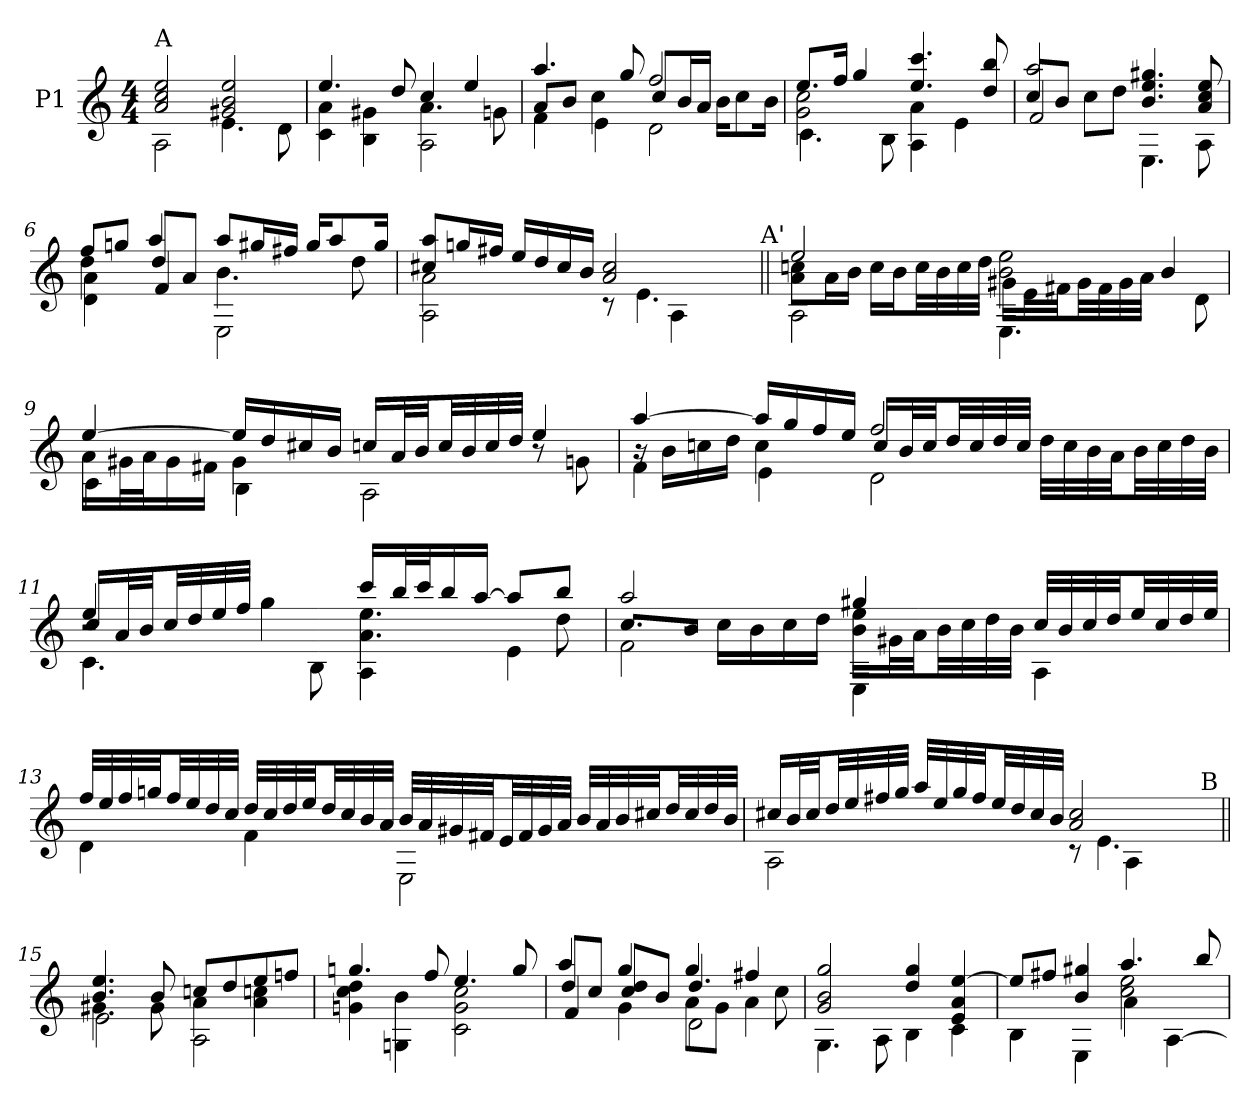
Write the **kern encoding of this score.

**kern
*part1
*staff1
*I"P1
!!LO:PB:g=z
*clefG2
*ITrd7c12
*k[]
*C:
*M4/4
*MM40
=1
*^
!LO:TX:a:t=A	!
2Ai/ 2ci 2ei	2AAi\
2G#Xi/ 2Bi 2ei	4.Ei\
.	8Di\
=2	=2
*	*^
4.ei/	4Ci\ 4Ai	2ryy
.	4BBi\ 4G#Xi	.
8di/	.	.
4ci/	4.Ai\	2AAi\
4ei/	.	.
.	8Gni\	.
=3	=3	=3
4.ai/	8Ai/L	4Fi\
.	8Bi/J	.
.	4ci\	4Ei\
8gi/	.	.
2fi/	8ci/L	2Di\
.	16Bi/L	.
.	16Ai/JJ	.
.	16Bi\KL	.
.	8ci\	.
.	16Bi\Jk	.
=4	=4	=4
8.ei/L	2Gi\ 2ci	4.Ci\
16fi/Jk	.	.
4gi/	.	.
.	.	8BBi\
4.ei/ 4.cci	4Ai\	4AAi\
.	4Ei\	4ryy
8di/ 8bi	.	.
=5	=5	=5
*	*	*^
2ai/	8ci/L	2ryy	2Fi/
.	8Bi/J	.	.
.	8ci\L	.	.
.	8di\J	.	.
4.Bi/ 4.ei 4.g#Xi	2ryy	2ryy	4.EEi\
8Ai/ 8ci 8ei	.	.	8AAi\
=6	=6	=6	=6
8fi/L	4di\	4ryy	4Di\ 4Ai
8gni/J	.	.	.
4ai/	8di/L	8ryy	4Fi/
.	8Ai/J	2ryy	.
8ai/L	4.Bi\	.	2EEi\
16g#Xi/L	.	.	.
16f#Xi/JJ	.	.	.
16g#i/KL	.	.	.
8ai/	.	.	.
.	8di\	8ryy	.
16g#i/Jk	.	.	.
!!LO:LB:g=z	!!	!!	!!
=7	=7	=7	=7
8c#Xi/ 8aiL	2Ai\	2AAi\	2ryy
16gni/L	.	.	.
16f#Xi/JJ	.	.	.
16ei/LL	.	.	.
16di/	.	.	.
16c#i/	.	.	.
16Bi/JJ	.	.	.
2Ai/ 2c#i	8r	4ryy	4ryy
.	4.Ei\	.	.
.	.	4AAi\	8ryy
.	.	.	16ryy
.	.	.	32ryy
.	.	.	64ryy
.	.	.	128...ryy
!	!	!	!LO:TX:a:t=A'
.	.	.	1024ryy
=8||	=8||	=8||	=8||
2ei/	8Ai\ 8cniL	8ryy	2AAi\
.	16Ai\L	8ryy	.
.	16Bi\JJ	.	.
.	16ci\LL	4ryy	.
.	16Bi\J	.	.
.	32ci\LL	.	.
.	32Bi\	.	.
.	32ci\	.	.
.	32di\JJJ	.	.
2Bi\ 2ei	2ryy	16G#Xi\LL	4.EEi\
.	.	32Ei\L	.
.	.	32F#Xi\JJ	.
.	.	32G#i\LL	.
.	.	32F#i\	.
.	.	32G#i\	.
.	.	32Ai\JJJ	.
.	.	4Bi/	.
.	.	.	8Di\
*	*	*v	*v
=9	=9	=9
[4ei/	16Ai\LL	4Ci\
.	32G#Xi\L	.
.	32Ai\J	.
.	16G#i\	.
.	16F#Xi\JJ	.
16ei/LL]	4G#i\	4BBi\
16di/	.	.
16c#Xi/	.	.
16Bi/JJ	.	.
16cni/LL	4ryy	2AAi\
32Ai/L	.	.
32Bi/JJ	.	.
32ci/LL	.	.
32Bi/	.	.
32ci/	.	.
32di/JJJ	.	.
4ei/	8r	.
.	8Gni\	.
!!LO:LB:g=z	!!	!!
=10	=10	=10
[4ai/	16r	4Fi\
.	16Bi\LL	.
.	16cni\	.
.	16di\JJ	.
16ai/LL]	4ci\	4Ei\
16gi/	.	.
16fi/	.	.
16ei/JJ	.	.
2fi/	16ci/LL	2Di\
.	32Bi/L	.
.	32ci/JJ	.
.	32di/LL	.
.	32ci/	.
.	32di/	.
.	32ci/JJJ	.
.	32di\LLL	.
.	32ci\	.
.	32Bi\	.
.	32Ai\JJ	.
.	32Bi\LL	.
.	32ci\	.
.	32di\	.
.	32Bi\JJJ	.
=11	=11	=11
*	*	*^
4ei/	16ci/LL	2r	4.Ci\
.	32Ai/L	.	.
.	32Bi/JJ	.	.
.	32ci/LL	.	.
.	32di/	.	.
.	32ei/	.	.
.	32fi/JJJ	.	.
4gi\	4ryy	.	.
.	.	.	8BBi\
16cci/LL	4.Ai\ 4.ei	4.ryy	4AAi\
32bi/L	.	.	.
32cci/J	.	.	.
16bi/	.	.	.
[16ai/JJ	.	.	.
8ai/L]	.	.	4Ei\
8bi/J	8di\	8ryy	.
*	*	*v	*v
=12	=12	=12
2ai/	8.ci/L	2Fi\
.	16Bi/Jk	.
.	16ci\LL	.
.	16Bi\	.
.	16ci\	.
.	16di\JJ	.
4g#Xi/	16Bi\ 16eiLL	4EEi\
.	32G#Xi\L	.
.	32Ai\JJ	.
.	32Bi\LL	.
.	32ci\	.
.	32di\	.
.	32Bi\JJJ	.
32ci/LLL	4ryy	4AAi\
32Bi/	.	.
32ci/	.	.
32di/JJ	.	.
32ei/LL	.	.
32ci/	.	.
32di/	.	.
32ei/JJJ	.	.
*	*v	*v
!!LO:LB:g=z
=13	=13
32fi/LLL	4Di\
32ei/	.
32fi/	.
32gni/JJ	.
32fi/LL	.
32ei/	.
32di/	.
32ci/JJJ	.
32di/LLL	4Fi\
32ci/	.
32di/	.
32ei/JJ	.
32di/LL	.
32ci/	.
32Bi/	.
32Ai/JJJ	.
32Bi/LLL	2EEi\
32Ai/	.
32G#Xi/	.
32F#Xi/JJ	.
32Ei/LL	.
32F#i/	.
32G#i/	.
32Ai/JJJ	.
32Bi/LLL	.
32Ai/	.
32Bi/	.
32c#Xi/JJ	.
32di/LL	.
32c#i/	.
32di/	.
32Bi/JJJ	.
=14	=14
*^	*^
16c#Xi/LL	2ryy	2AAi\	2ryy
32Bi/L	.	.	.
32c#i/JJ	.	.	.
32di/LL	.	.	.
32ei/	.	.	.
32f#Xi/	.	.	.
32gi/JJJ	.	.	.
32ai/LLL	.	.	.
32ei/	.	.	.
32gi/	.	.	.
32f#i/JJ	.	.	.
32ei/LL	.	.	.
32di/	.	.	.
32c#i/	.	.	.
32Bi/JJJ	.	.	.
2Ai/ 2c#i	8r	4ryy	4ryy
.	4.Ei\	.	.
.	.	4AAi\	8ryy
.	.	.	16ryy
.	.	.	32ryy
.	.	.	64ryy
.	.	.	128...ryy
!	!	!	!LO:TX:a:t=B
.	.	.	1024ryy
*	*	*v	*v
=15||	=15||	=15||
4.Bi/ 4.ei	4.G#Xi\	2Ei\
8Bi/	8G#i\	.
8cni/L	4Ai\	2AAi\
8di/	.	.
8ei/	4Ai\ 4cni	.
8fni/J	.	.
=16	=16	=16
4.gni/	4Gni\ 4ci 4di	2ryy
.	4GGni\ 4Bi	.
8fi/	.	.
4.ei/	2Ci\ 2Gi 2ci	2ryy
8gi/	.	.
!!LO:LB:g=z	!!	!!
=17	=17	=17
*	*	*^
4ai/	8di/L	8ryy	4Fi/
.	8ci/J	4ryy	.
4gi/	8ci/ 8diL	.	4Gi\
.	8Bi/J	8ryy	.
4gi/	4.di/	8Ai\L	2Di\
.	.	8Gi\J	.
4f#Xi/	.	4Ai\	.
.	8ci\	.	.
*	*v	*v	*v
=18	=18
2Gi/ 2Bi 2gi	4.GGi\
.	8AAi\
4di/ 4gi	4BBi\
4Ei/ 4Ai [4ei	4Ci\
=19	=19
*	*^
8ei/L]	2ryy	4BBi\
8f#Xi/J	.	.
4Bi/ 4g#Xi	.	4EEi\
4.ai/	2ci\ 2ei	4Ai\
.	.	[4AAi\
8bi/	.	.
*v	*v	*v
=
*-
